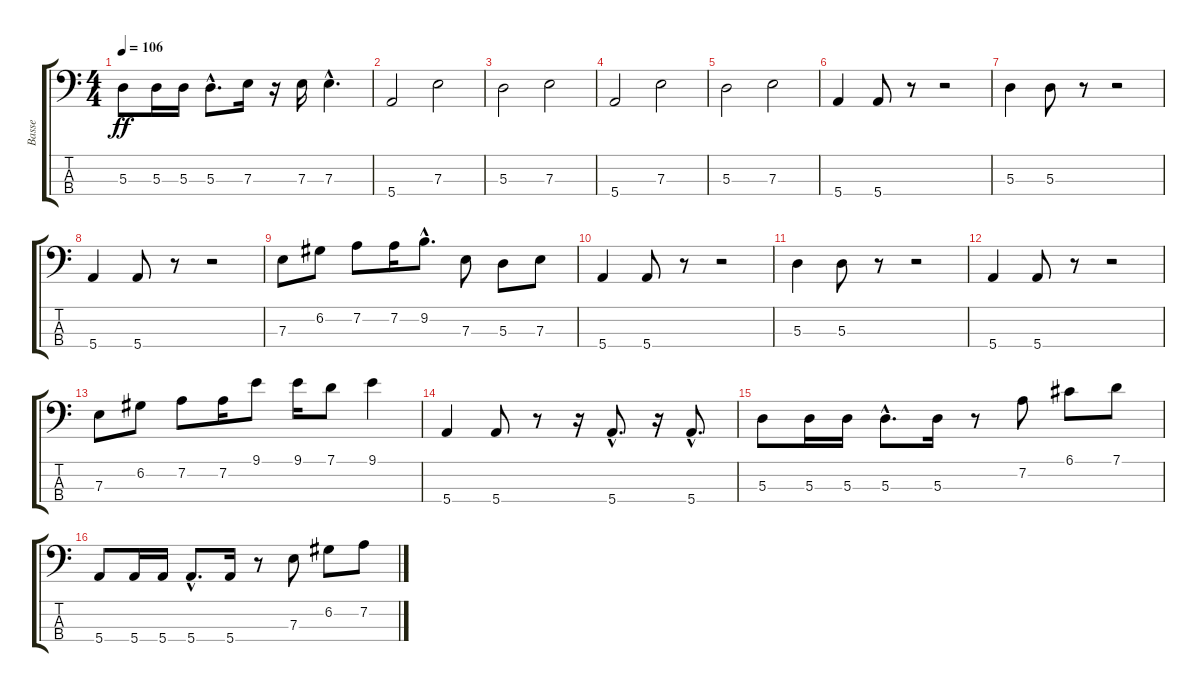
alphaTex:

\track ("Basse" "Basse") {instrument electricbassfinger}
\staff {score tabs}
\tuning (G2 D2 A1 E1) {hide}
\ts (4 4)
\tempo 106
\clef f4
\ks c
5.3.8{dy ff} 5.3.16 5.3.16 5.3{hac}.8{d} 7.3.16 r.16 7.3.16 7.3{hac}.4{d} |
5.4.2 7.3.2 |
5.3.2 7.3.2 |
5.4.2 7.3.2 |
5.3.2 7.3.2 |
5.4.4 5.4.8 r.8 r.2 |
5.3.4 5.3.8 r.8 r.2 |
5.4.4 5.4.8 r.8 r.2 |
7.3.8 6.2.8 7.2.8 7.2.16 9.2{hac}.8{d} 7.3.8 5.3.8 7.3.8 |
5.4.4 5.4.8 r.8 r.2 |
5.3.4 5.3.8 r.8 r.2 |
5.4.4 5.4.8 r.8 r.2 |
7.3.8 6.2.8 7.2.8 7.2.16 9.1.8 9.1.16 7.1.8 9.1.4 |
5.4.4 5.4.8 r.8 r.16 5.4{hac}.8{d} r.16 5.4{hac}.8{d} |
5.3.8 5.3.16 5.3.16 5.3{hac}.8{d} 5.3.16 r.8 7.2.8 6.1.8 7.1.8 |
5.4.8 5.4.16 5.4.16 5.4{hac}.8{d} 5.4.16 r.8 7.3.8 6.2.8 7.2.8
